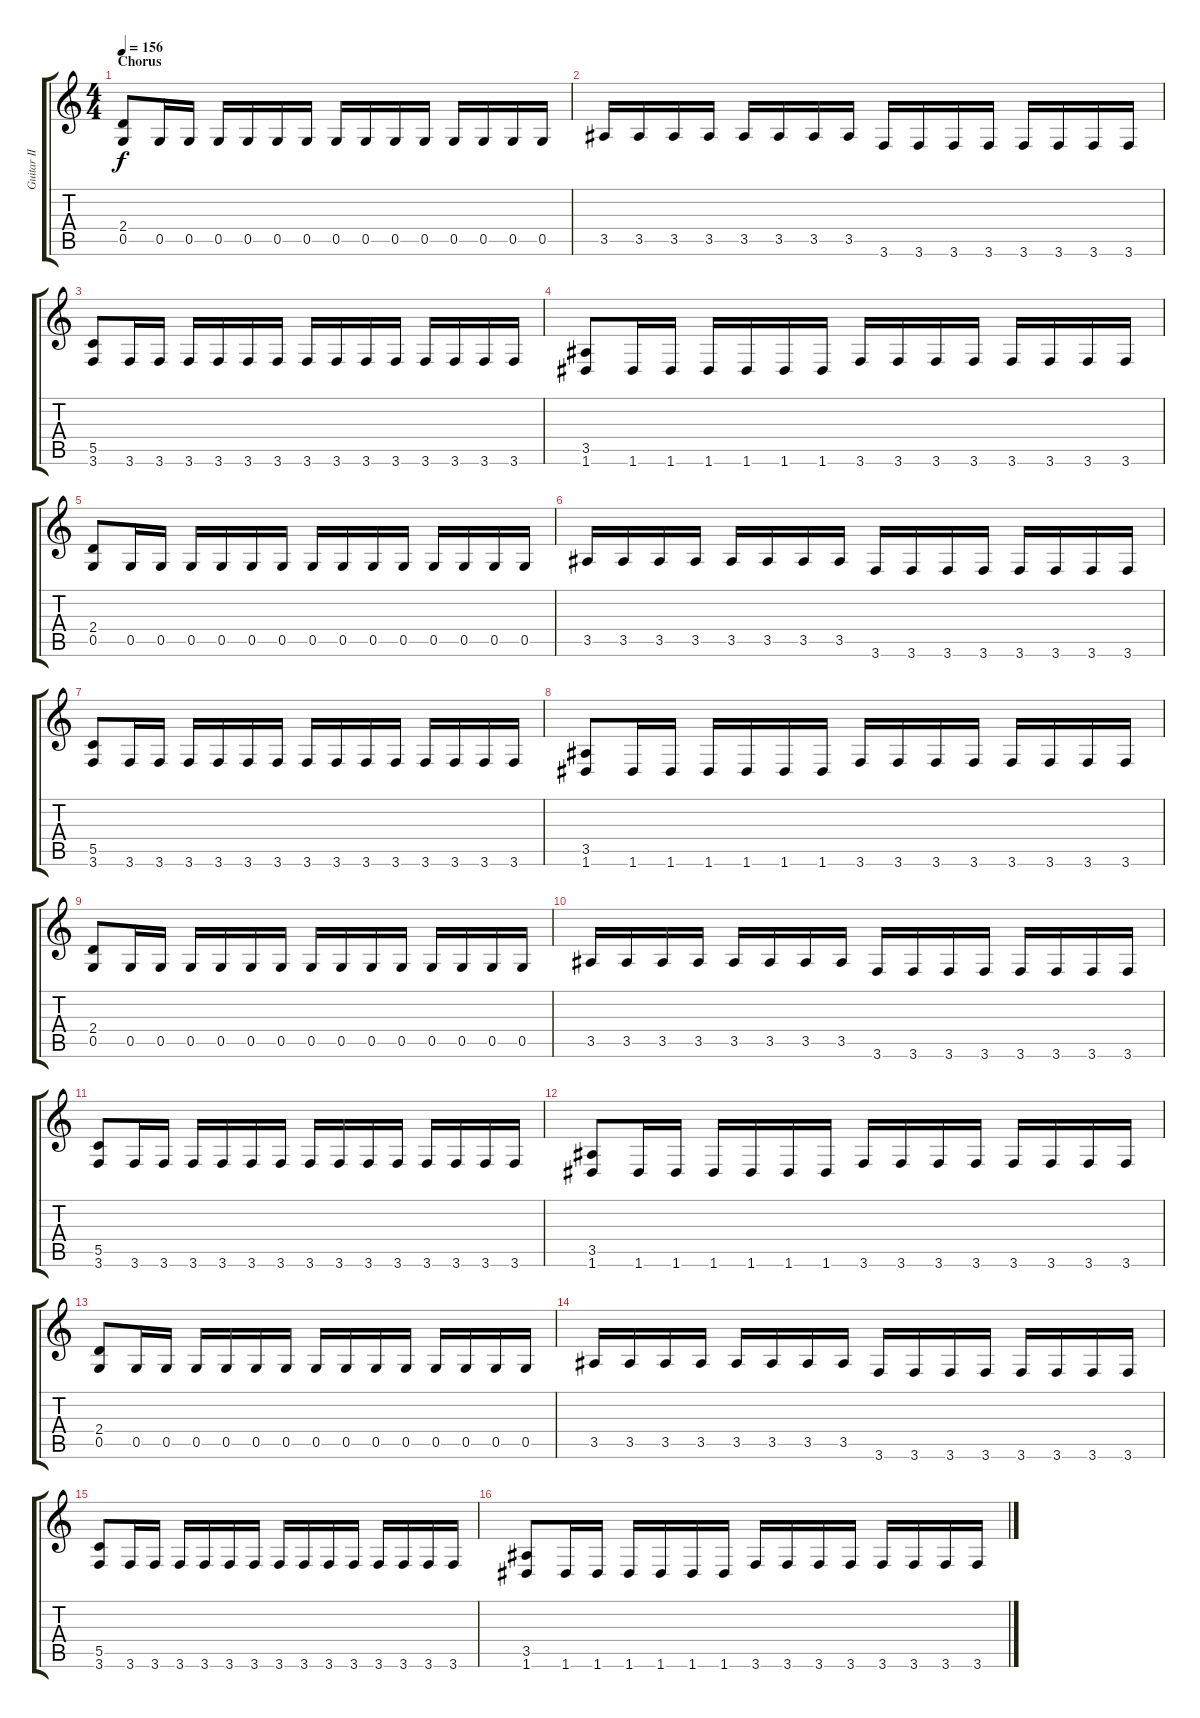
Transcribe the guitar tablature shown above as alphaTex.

\track ("Guitar II" "Guitar II") {instrument distortionguitar}
\staff {score tabs}
\tuning (D4 A3 F3 C3 G2 D2) {hide}
\ts (4 4)
\section ("" "Chorus")
\tempo 156
\clef g2
\ks c
(2.4 0.5).8{dy f} 0.5.16 0.5.16 0.5.16 0.5.16 0.5.16 0.5.16 0.5.16 0.5.16 0.5.16 0.5.16 0.5.16 0.5.16 0.5.16 0.5.16 |
3.5.16 3.5.16 3.5.16 3.5.16 3.5.16 3.5.16 3.5.16 3.5.16 3.6.16 3.6.16 3.6.16 3.6.16 3.6.16 3.6.16 3.6.16 3.6.16 |
(5.5 3.6).8 3.6.16 3.6.16 3.6.16 3.6.16 3.6.16 3.6.16 3.6.16 3.6.16 3.6.16 3.6.16 3.6.16 3.6.16 3.6.16 3.6.16 |
(3.5 1.6).8 1.6.16 1.6.16 1.6.16 1.6.16 1.6.16 1.6.16 3.6.16 3.6.16 3.6.16 3.6.16 3.6.16 3.6.16 3.6.16 3.6.16 |
(2.4 0.5).8 0.5.16 0.5.16 0.5.16 0.5.16 0.5.16 0.5.16 0.5.16 0.5.16 0.5.16 0.5.16 0.5.16 0.5.16 0.5.16 0.5.16 |
3.5.16 3.5.16 3.5.16 3.5.16 3.5.16 3.5.16 3.5.16 3.5.16 3.6.16 3.6.16 3.6.16 3.6.16 3.6.16 3.6.16 3.6.16 3.6.16 |
(5.5 3.6).8 3.6.16 3.6.16 3.6.16 3.6.16 3.6.16 3.6.16 3.6.16 3.6.16 3.6.16 3.6.16 3.6.16 3.6.16 3.6.16 3.6.16 |
(3.5 1.6).8 1.6.16 1.6.16 1.6.16 1.6.16 1.6.16 1.6.16 3.6.16 3.6.16 3.6.16 3.6.16 3.6.16 3.6.16 3.6.16 3.6.16 |
(2.4 0.5).8 0.5.16 0.5.16 0.5.16 0.5.16 0.5.16 0.5.16 0.5.16 0.5.16 0.5.16 0.5.16 0.5.16 0.5.16 0.5.16 0.5.16 |
3.5.16 3.5.16 3.5.16 3.5.16 3.5.16 3.5.16 3.5.16 3.5.16 3.6.16 3.6.16 3.6.16 3.6.16 3.6.16 3.6.16 3.6.16 3.6.16 |
(5.5 3.6).8 3.6.16 3.6.16 3.6.16 3.6.16 3.6.16 3.6.16 3.6.16 3.6.16 3.6.16 3.6.16 3.6.16 3.6.16 3.6.16 3.6.16 |
(3.5 1.6).8 1.6.16 1.6.16 1.6.16 1.6.16 1.6.16 1.6.16 3.6.16 3.6.16 3.6.16 3.6.16 3.6.16 3.6.16 3.6.16 3.6.16 |
(2.4 0.5).8 0.5.16 0.5.16 0.5.16 0.5.16 0.5.16 0.5.16 0.5.16 0.5.16 0.5.16 0.5.16 0.5.16 0.5.16 0.5.16 0.5.16 |
3.5.16 3.5.16 3.5.16 3.5.16 3.5.16 3.5.16 3.5.16 3.5.16 3.6.16 3.6.16 3.6.16 3.6.16 3.6.16 3.6.16 3.6.16 3.6.16 |
(5.5 3.6).8 3.6.16 3.6.16 3.6.16 3.6.16 3.6.16 3.6.16 3.6.16 3.6.16 3.6.16 3.6.16 3.6.16 3.6.16 3.6.16 3.6.16 |
(3.5 1.6).8 1.6.16 1.6.16 1.6.16 1.6.16 1.6.16 1.6.16 3.6.16 3.6.16 3.6.16 3.6.16 3.6.16 3.6.16 3.6.16 3.6.16
